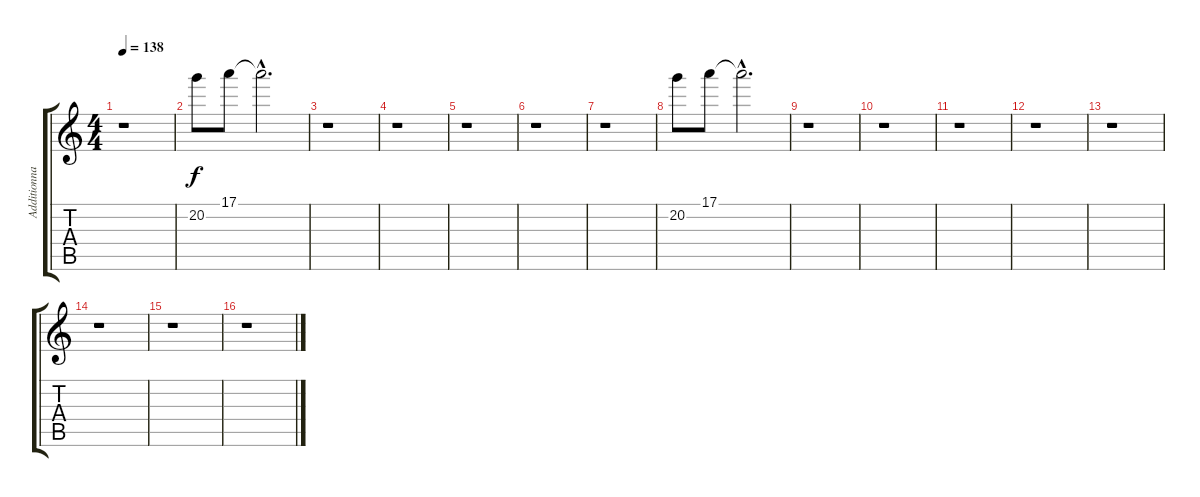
\track ("Additionnal Guitar" "Additionna") {instrument distortionguitar}
\staff {score tabs}
\tuning (E4 B3 G3 D3 A2 E2) {hide}
\ts (4 4)
\tempo 138
\clef g2
\ks c
r.1{dy f} |
20.2.8{volume 5 instrument vibraphone} 17.1.8 17.1{hac t}.2{d} |
r.1 |
r.1 |
r.1 |
r.1 |
r.1 |
20.2.8{volume 5 instrument vibraphone} 17.1.8 17.1{hac t}.2{d} |
r.1 |
r.1 |
r.1 |
r.1 |
r.1 |
r.1 |
r.1 |
r.1
